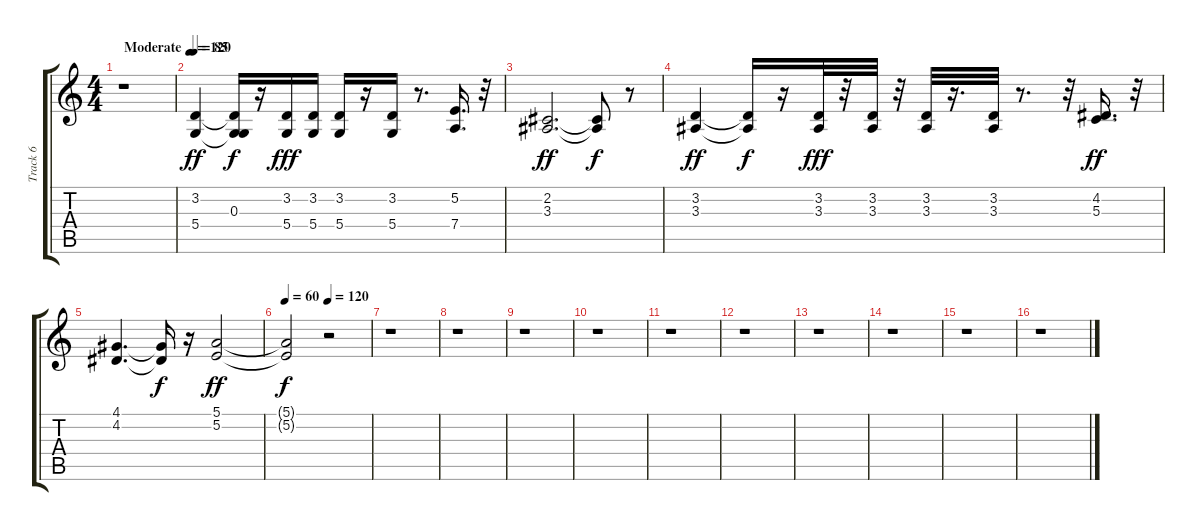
\track ("Track 6" "Track 6") {instrument frenchhorn}
\staff {score tabs}
\tuning (E4 B3 G3 D3 A2 E2) {hide}
\ts (4 4)
\tempo (120 "Moderate")
\clef g2
\ks c
r.1{dy ff instrument frenchhorn} |
\tempo 85
(3.2 5.4).4 (3.2{t} 0.3 5.4{t}).16{dy f} r.16 (3.2 5.4).16{dy fff} (3.2 5.4).16 (3.2 5.4).16 r.16 (3.2 5.4).16 r.8{d} (5.2 7.4).16{d} r.32 |
(2.2 3.3).2{d dy ff} (2.2{t} 3.3{t}).8{dy f} r.8 |
(3.2 3.3).4{dy ff} (3.2{t} 3.3{t}).16{dy f} r.16 (3.2 3.3).32{dy fff} r.32 (3.2 3.3).32 r.32 (3.2 3.3).32 r.16{d} (3.2 3.3).32 r.8{d} r.32 (4.2 5.3).16{d dy ff} r.32 |
(4.1 4.2).4{d} (4.1{t} 4.2{t}).16{dy f} r.16 (5.1 5.2).2{dy ff} |
\tempo 60
\tempo (120 0.5)
(5.1{t} 5.2{t}).2{dy f} r.2 |
r.1 |
r.1 |
r.1 |
r.1 |
r.1 |
r.1 |
r.1 |
r.1 |
r.1 |
r.1
